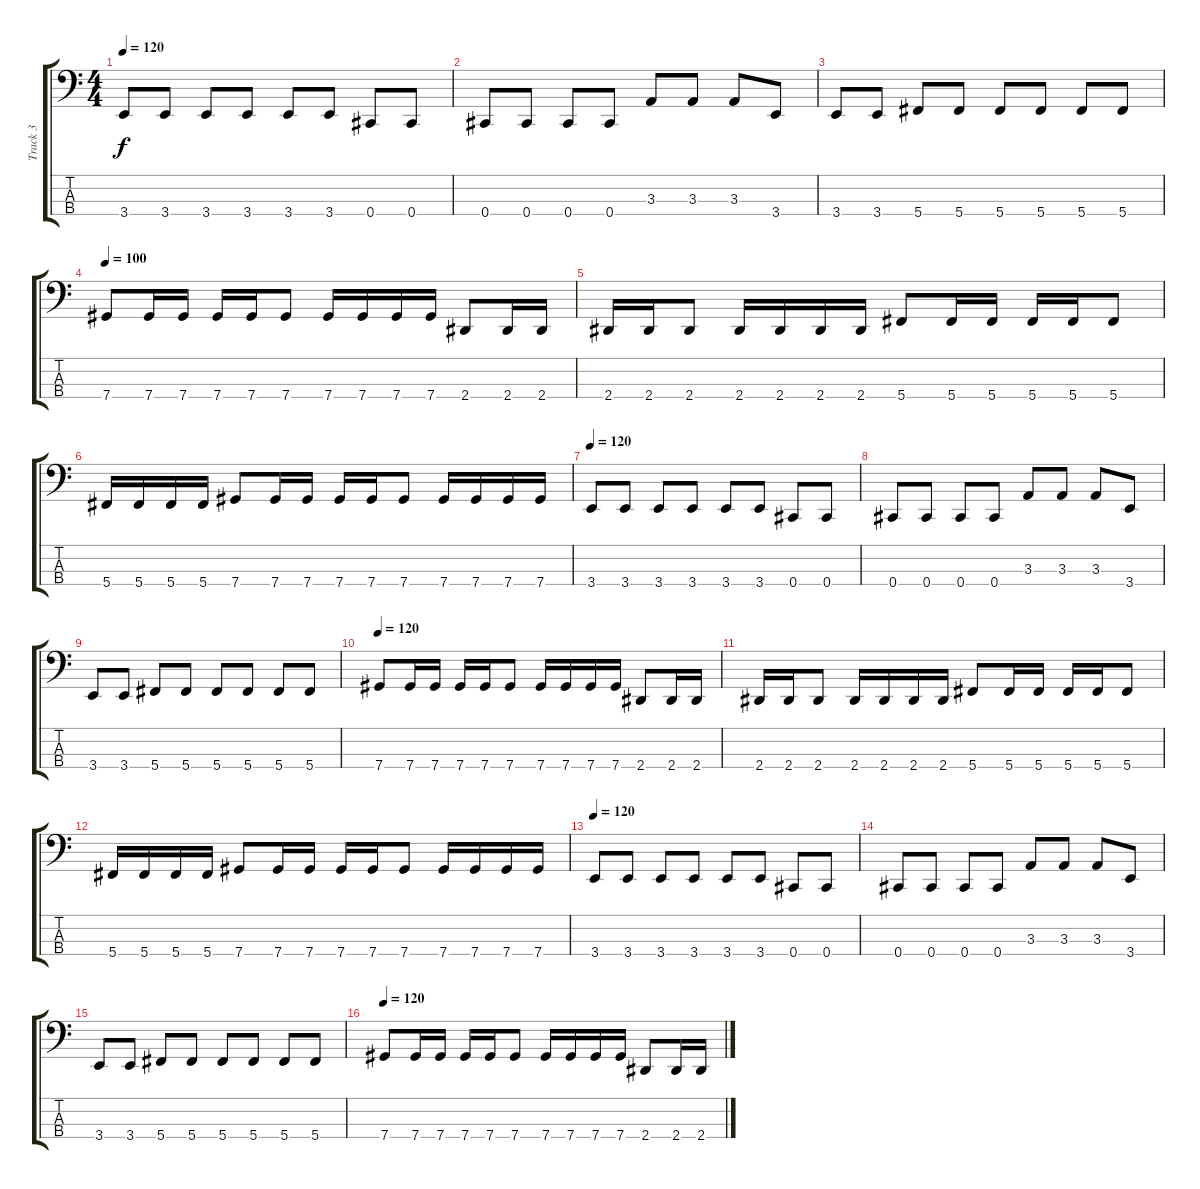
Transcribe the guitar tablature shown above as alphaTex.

\track ("Track 3" "Track 3") {instrument electricbassfinger}
\staff {score tabs}
\tuning (E2 B1 Gb1 Db1) {hide}
\ts (4 4)
\tempo 120
\clef f4
\ks c
3.4.8{dy f instrument electricbassfinger} 3.4.8 3.4.8 3.4.8 3.4.8 3.4.8 0.4.8 0.4.8 |
0.4.8 0.4.8 0.4.8 0.4.8 3.3.8 3.3.8 3.3.8 3.4.8 |
3.4.8 3.4.8 5.4.8 5.4.8 5.4.8 5.4.8 5.4.8 5.4.8 |
\tempo 100
7.4.8 7.4.16 7.4.16 7.4.16 7.4.16 7.4.8 7.4.16 7.4.16 7.4.16 7.4.16 2.4.8 2.4.16 2.4.16 |
2.4.16 2.4.16 2.4.8 2.4.16 2.4.16 2.4.16 2.4.16 5.4.8 5.4.16 5.4.16 5.4.16 5.4.16 5.4.8 |
5.4.16 5.4.16 5.4.16 5.4.16 7.4.8 7.4.16 7.4.16 7.4.16 7.4.16 7.4.8 7.4.16 7.4.16 7.4.16 7.4.16 |
\tempo 120
3.4.8 3.4.8 3.4.8 3.4.8 3.4.8 3.4.8 0.4.8 0.4.8 |
0.4.8 0.4.8 0.4.8 0.4.8 3.3.8 3.3.8 3.3.8 3.4.8 |
3.4.8 3.4.8 5.4.8 5.4.8 5.4.8 5.4.8 5.4.8 5.4.8 |
\tempo 120
7.4.8 7.4.16 7.4.16 7.4.16 7.4.16 7.4.8 7.4.16 7.4.16 7.4.16 7.4.16 2.4.8 2.4.16 2.4.16 |
2.4.16 2.4.16 2.4.8 2.4.16 2.4.16 2.4.16 2.4.16 5.4.8 5.4.16 5.4.16 5.4.16 5.4.16 5.4.8 |
5.4.16 5.4.16 5.4.16 5.4.16 7.4.8 7.4.16 7.4.16 7.4.16 7.4.16 7.4.8 7.4.16 7.4.16 7.4.16 7.4.16 |
\tempo 120
3.4.8 3.4.8 3.4.8 3.4.8 3.4.8 3.4.8 0.4.8 0.4.8 |
0.4.8 0.4.8 0.4.8 0.4.8 3.3.8 3.3.8 3.3.8 3.4.8 |
3.4.8 3.4.8 5.4.8 5.4.8 5.4.8 5.4.8 5.4.8 5.4.8 |
\tempo 120
7.4.8 7.4.16 7.4.16 7.4.16 7.4.16 7.4.8 7.4.16 7.4.16 7.4.16 7.4.16 2.4.8 2.4.16 2.4.16
